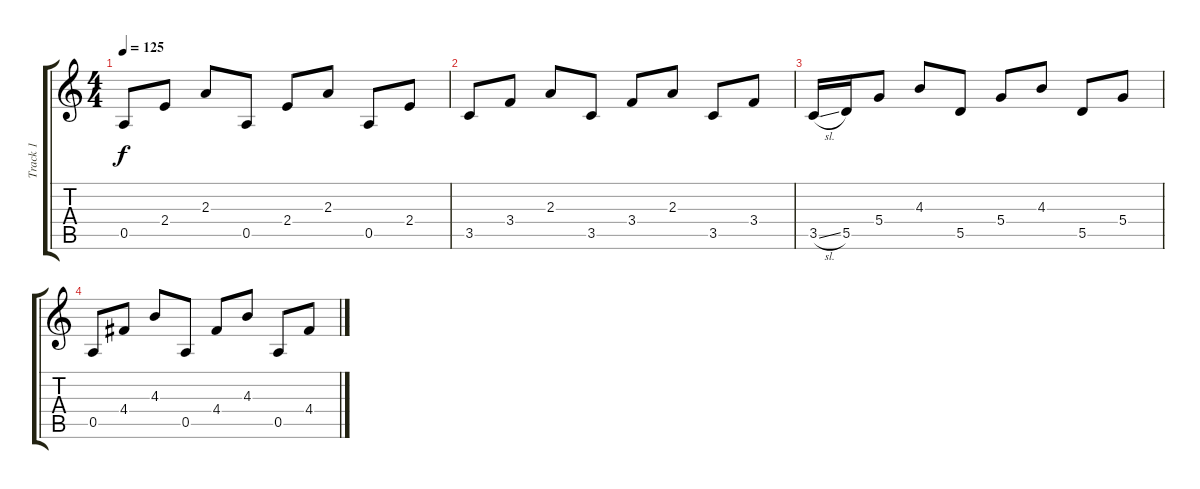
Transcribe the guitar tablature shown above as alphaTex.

\track ("Track 1" "Track 1") {instrument acousticguitarnylon}
\staff {score tabs}
\tuning (E4 B3 G3 D3 A2 E2) {hide}
\ts (4 4)
\tempo 125
\clef g2
\ks c
0.5.8{dy f instrument acousticguitarnylon} 2.4.8 2.3.8 0.5.8 2.4.8 2.3.8 0.5.8 2.4.8 |
3.5.8 3.4.8 2.3.8 3.5.8 3.4.8 2.3.8 3.5.8 3.4.8 |
3.5{sl}.16 5.5.16 5.4.8 4.3.8 5.5.8 5.4.8 4.3.8 5.5.8 5.4.8 |
0.5.8 4.4.8 4.3.8 0.5.8 4.4.8 4.3.8 0.5.8 4.4.8
